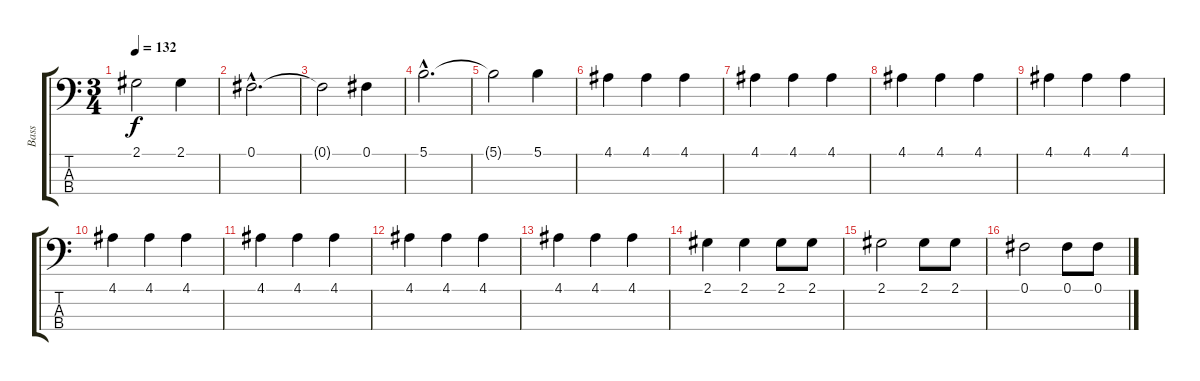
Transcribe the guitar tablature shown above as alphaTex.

\track ("Bass" "Bass") {instrument electricbassfinger}
\staff {score tabs}
\tuning (Gb2 Db2 Ab1 Eb1) {hide}
\ts (3 4)
\tempo 132
\clef f4
\ks c
2.1{t}.2{dy f} 2.1.4 |
0.1{hac}.2{d} |
0.1{t}.2 0.1.4 |
5.1{hac}.2{d} |
5.1{t}.2 5.1.4 |
4.1.4 4.1.4 4.1.4 |
4.1.4 4.1.4 4.1.4 |
4.1.4 4.1.4 4.1.4 |
4.1.4 4.1.4 4.1.4 |
4.1.4 4.1.4 4.1.4 |
4.1.4 4.1.4 4.1.4 |
4.1.4 4.1.4 4.1.4 |
4.1.4 4.1.4 4.1.4 |
2.1.4 2.1.4 2.1.8 2.1.8 |
2.1.2 2.1.8 2.1.8 |
0.1.2 0.1.8 0.1.8
